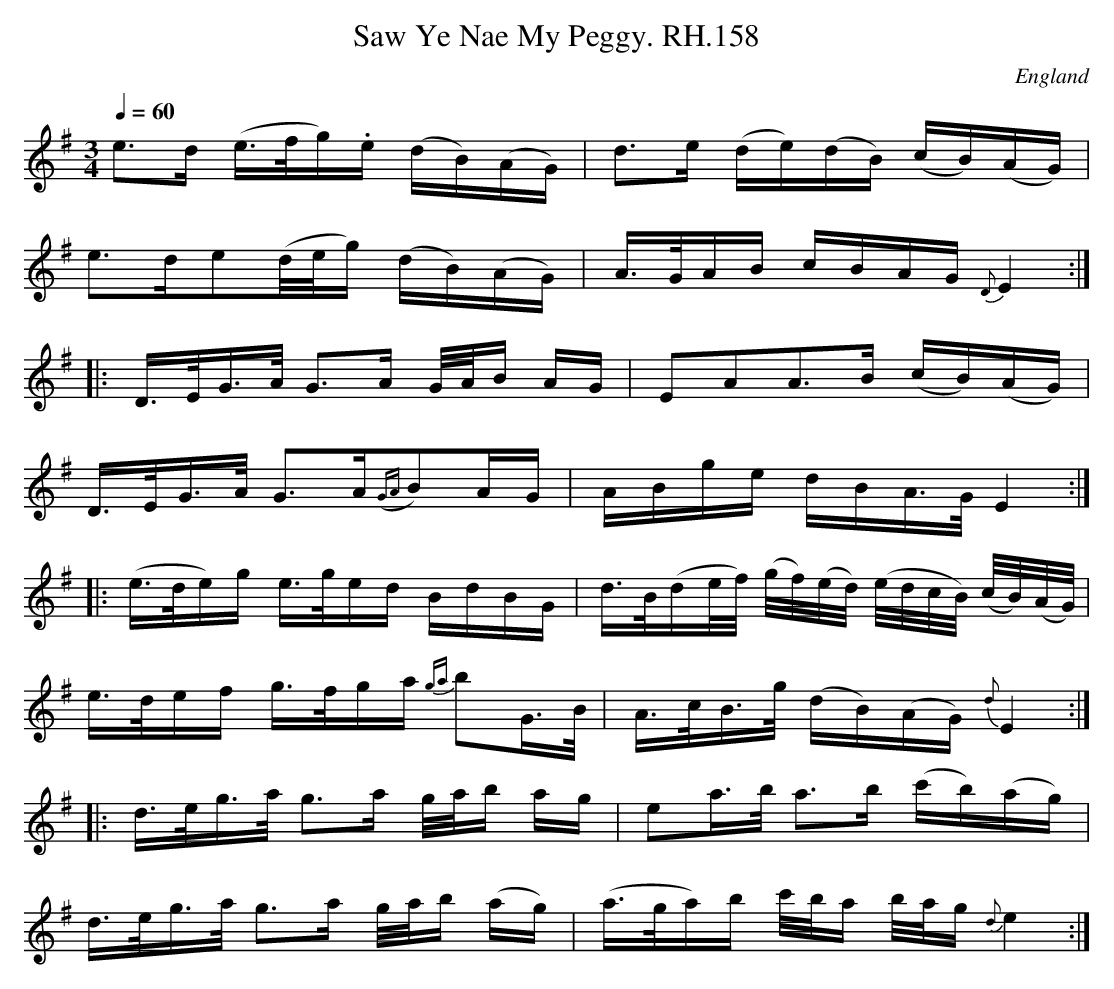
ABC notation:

X:1
T:Saw Ye Nae My Peggy. RH.158
O:England
M:3/4
L:1/16
Q:1/4=60
K:Em
e3d (e>fg).e (dB)(AG)|d3e (de)(dB) (cB)(AG)|
e3de2(d/e/g) (dB)(AG)|A>GAB cBAG{D}E4:|
|:D>EG>A G3A G/A/B AG|E2A2A3B (cB)(AG)|
D>EG>A G3A({GA}B2)AG|ABge dBA>GE4:|
|:(e>de)g e>ged BdBG|\
d>B(de/f/) (g/f/)(e/d/) (e/d/c/B/) (c/B/)(A/G/)|
e>def g>fga {ga}b2G>B|A>cB>g (dB)(AG){d}E4:|
|:d>eg>a g3a g/a/b ag|e2a>b a3b (c'b)(ag)|
d>eg>a g3a g/a/b (ag)|(a>ga)b c'/b/a b/a/g {d}e4:|
